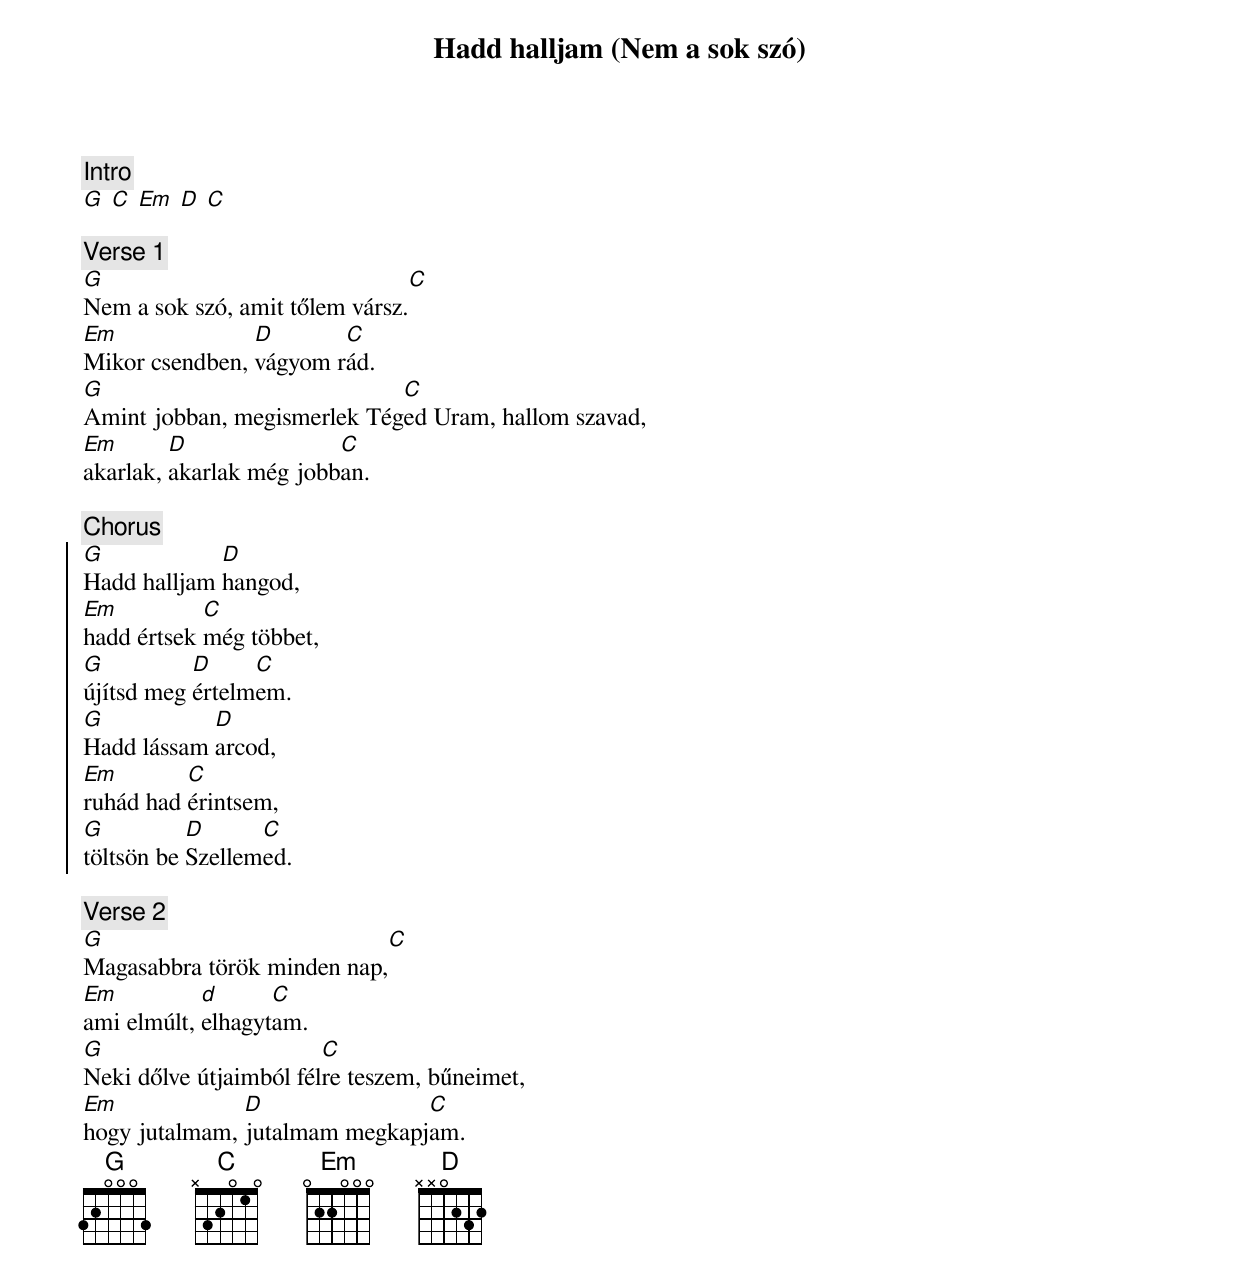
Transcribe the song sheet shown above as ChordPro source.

{title: Hadd halljam (Nem a sok szó)}
{subtitle: }

{c:Intro}
[G] [C] [Em] [D] [C]

{c:Verse 1}
[G]Nem a sok szó, amit tőlem vársz.[C]
[Em]Mikor csendben, [D]vágyom r[C]ád.
[G]Amint jobban, megismerlek Tég[C]ed Uram, hallom szavad,
[Em]akarlak, [D]akarlak még jobb[C]an.

{c:Chorus}
{soc}
[G]Hadd halljam [D]hangod,
[Em]hadd értsek [C]még többet,
[G]újítsd meg [D]értelm[C]em.
[G]Hadd lássam [D]arcod,
[Em]ruhád had [C]érintsem,
[G]töltsön be [D]Szellem[C]ed.
{eoc}

{c:Verse 2}
[G]Magasabbra török minden nap,[C]
[Em]ami elmúlt, [d]elhagyt[C]am.
[G]Neki dőlve útjaimból fél[C]re teszem, bűneimet,
[Em]hogy jutalmam, [D]jutalmam megkapj[C]am.
